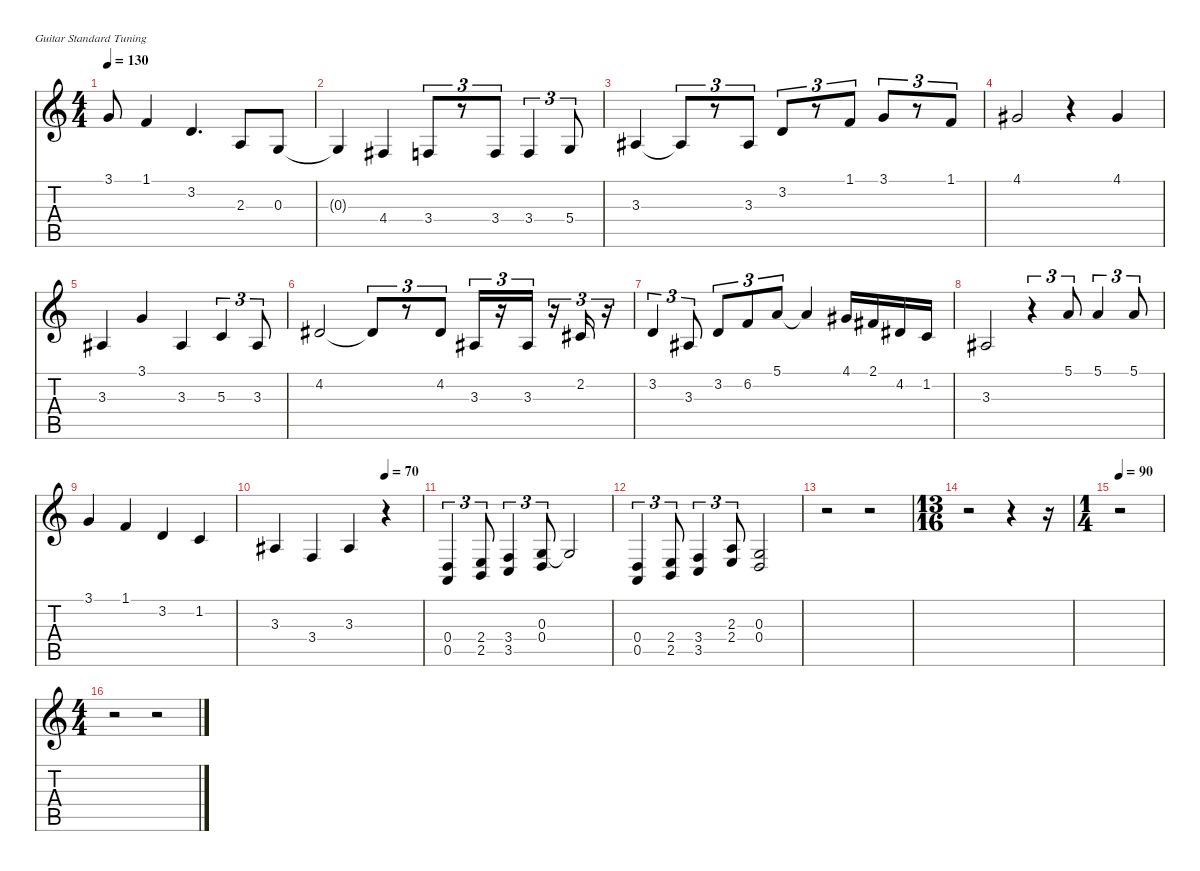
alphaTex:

\defaultSystemsLayout 4
\hideDynamics
\bracketExtendMode nobrackets
\singleTrackTrackNamePolicy hidden
\multiTrackTrackNamePolicy hidden
\firstSystemTrackNameMode fullname
\firstSystemTrackNameOrientation horizontal
\otherSystemsTrackNameOrientation horizontal
\track ("Woodwinds 1" "fl.") {instrument panflute}
\staff {score tabs}
\tuning (E4 B3 G3 D3 A2 E2)
\ts (4 4)
\tempo 130
\clef g2
\ks c
3.1.8{dy f beam Up} 1.1.4{beam Up} 3.2.4{d beam Up} 2.3.8{beam Up} 0.3.8{beam Up} |
0.3{t}.4{beam Up} 4.4{acc #}.4{beam Up} 3.4.8{tu (3 2) beam Up} r.8{tu (3 2) beam Up} 3.4.8{tu (3 2) beam Up} 3.4.4{tu (3 2) beam Up} 5.4.8{tu (3 2) beam Up} |
3.3{acc #}.4{beam Up} 3.3{t acc #}.8{tu (3 2) beam Up} r.8{tu (3 2) beam Up} 3.3{acc #}.8{tu (3 2) beam Up} 3.2.8{tu (3 2) beam Up} r.8{tu (3 2) beam Up} 1.1.8{tu (3 2) beam Up} 3.1.8{tu (3 2) beam Up} r.8{tu (3 2) beam Up} 1.1.8{tu (3 2) beam Up} |
4.1{acc #}.2{beam Up} r.4{beam Up} 4.1{acc #}.4{beam Up} |
3.3{acc #}.4{beam Up} 3.1.4{beam Up} 3.3{acc #}.4{beam Up} 5.3.4{tu (3 2) beam Up} 3.3{acc #}.8{tu (3 2) beam Up} |
4.2{acc #}.2{beam Up} 4.2{t acc #}.8{tu (3 2) beam Up} r.8{tu (3 2) beam Up} 4.2{acc #}.8{tu (3 2) beam Up} 3.3{acc #}.16{tu (3 2) beam Up} r.16{tu (3 2) beam Up} 3.3{acc #}.16{tu (3 2) beam Up} r.16{tu (3 2) beam Up} 2.2{acc #}.16{tu (3 2) beam Up} r.16{tu (3 2) beam Up} |
3.2.4{tu (3 2) beam Up} 3.3{acc #}.8{tu (3 2) beam Up} 3.2.8{tu (3 2) beam Up} 6.2.8{tu (3 2) beam Up} 5.1.8{tu (3 2) beam Up} 5.1{t}.4{beam Up} 4.1{acc #}.16{beam Up} 2.1{acc #}.16{beam Up} 4.2{acc #}.16{beam Up} 1.2.16{beam Up} |
3.3{acc #}.2{beam Up} r.4{tu (3 2) beam Up} 5.1.8{tu (3 2) beam Up} 5.1.4{tu (3 2) beam Up} 5.1.8{tu (3 2) beam Up} |
3.1.4{beam Up} 1.1.4{beam Up} 3.2.4{beam Up} 1.2.4{beam Up} |
\tempo (70 0.75)
3.3{acc #}.4{beam Up} 3.4.4{beam Up} 3.3{acc #}.4{beam Up} r.4{beam Up} |
(0.4 0.5).4{tu (3 2) beam Up} (2.4 2.5).8{tu (3 2) beam Up} (3.4 3.5).4{tu (3 2) beam Up} (0.3 0.4).8{tu (3 2) beam Up} 0.3{t}.2{beam Up} |
(0.4 0.5).4{tu (3 2) beam Up} (2.4 2.5).8{tu (3 2) beam Up} (3.4 3.5).4{tu (3 2) beam Up} (2.3 2.4).8{tu (3 2) beam Up} (0.3 0.4).2{beam Up} |
r.2{beam Down} r.2{beam Down} |
\ts (13 16)
r.2{beam Down} r.4{beam Down} r.16{beam Down} |
\ts (1 4)
\tempo 90
r.2{beam Down} |
\ts (4 4)
r.2{beam Down} r.2{beam Down}
